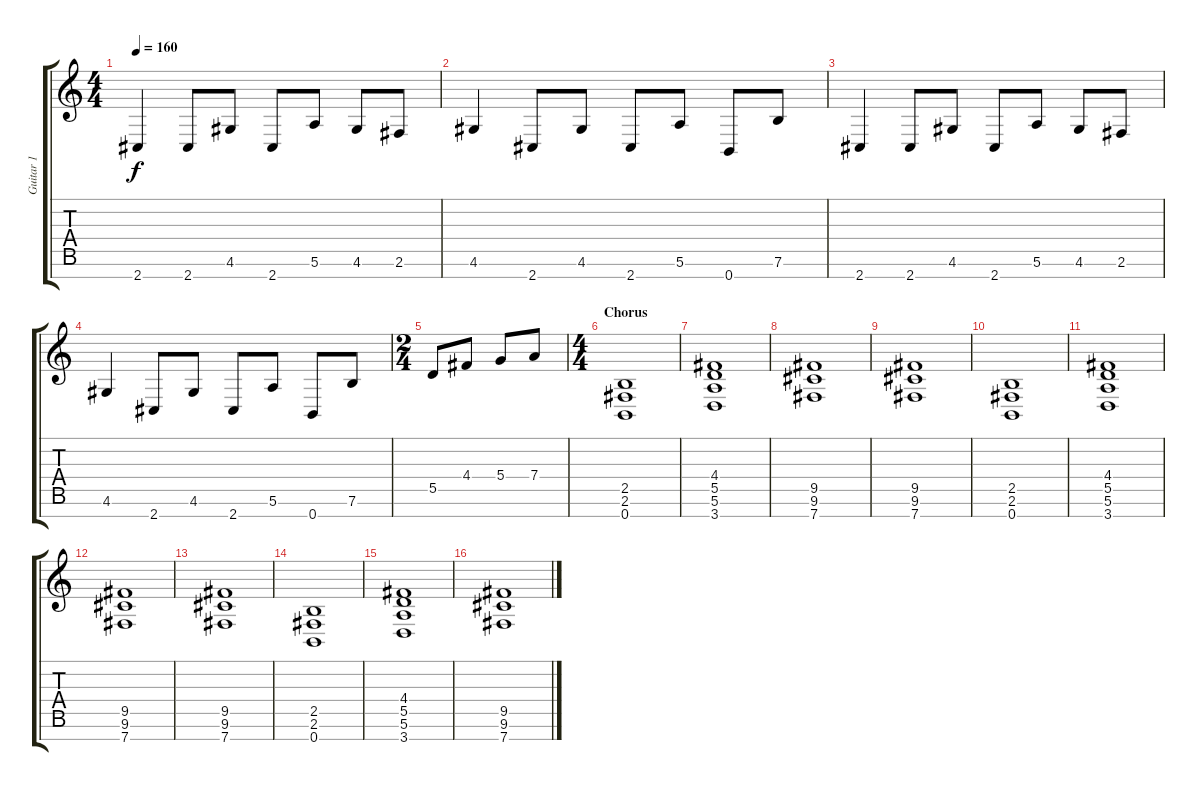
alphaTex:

\track ("Guitar 1" "Guitar 1") {instrument distortionguitar}
\staff {score tabs}
\tuning (E4 B3 Gb3 D3 A2 E2 B1) {hide}
\ts (4 4)
\tempo 160
\clef g2
\ks c
2.7.4{dy f} 2.7.8 4.6.8 2.7.8 5.6.8 4.6.8 2.6.8 |
4.6.4 2.7.8 4.6.8 2.7.8 5.6.8 0.7.8 7.6.8 |
2.7.4 2.7.8 4.6.8 2.7.8 5.6.8 4.6.8 2.6.8 |
4.6.4 2.7.8 4.6.8 2.7.8 5.6.8 0.7.8 7.6.8 |
\ts (2 4)
5.5.8 4.4.8 5.4.8 7.4.8 |
\ts (4 4)
\section ("" "Chorus")
(2.5 2.6 0.7).1 |
(4.4 5.5 5.6 3.7).1 |
(9.5 9.6 7.7).1 |
(9.5 9.6 7.7).1 |
(2.5 2.6 0.7).1 |
(4.4 5.5 5.6 3.7).1 |
(9.5 9.6 7.7).1 |
(9.5 9.6 7.7).1 |
(2.5 2.6 0.7).1 |
(4.4 5.5 5.6 3.7).1 |
(9.5 9.6 7.7).1
